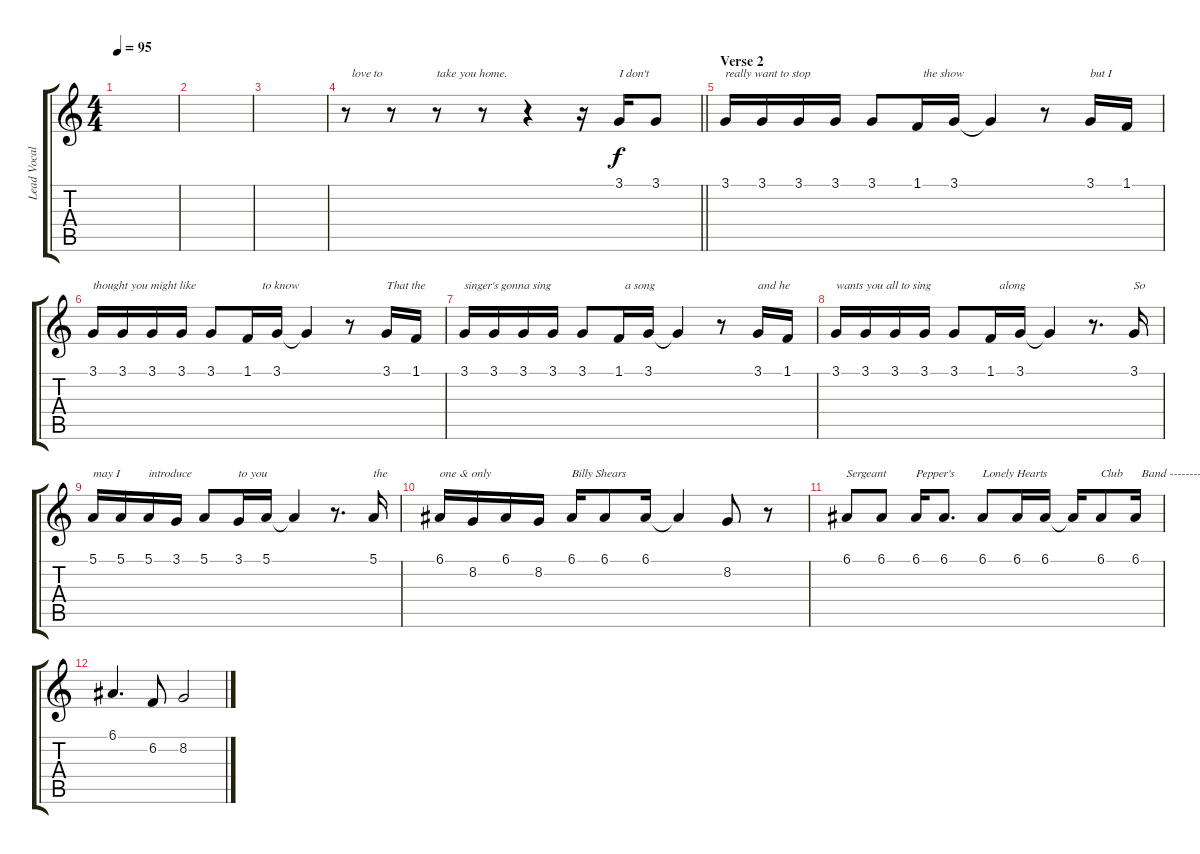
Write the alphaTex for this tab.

\track ("Lead Vocal (Paul McCartney)" "Lead Vocal") {instrument altosax}
\staff {score tabs}
\tuning (E4 B3 G3 D3 A2 E2) {hide}
\ts (4 4)
\tempo 95
\clef g2
\ks c
|
|
|
\barLineRight lightlight
r.8{txt "  love to"} r.8 r.8{txt "take you home."} r.8 r.4 r.16 3.1.16{txt "I don't"} 3.1.8 |
\section ("" "Verse 2")
3.1.16{txt "really want to stop"} 3.1.16 3.1.16 3.1.16 3.1.8 1.1.16{txt "  the show"} 3.1.16 3.1{t}.4 r.8 3.1.16{txt "but I"} 1.1.16 |
3.1.16{txt "thought you might like"} 3.1.16 3.1.16 3.1.16 3.1.8{txt " "} 1.1.16{txt "     to know"} 3.1.16 3.1{t}.4 r.8{txt " "} 3.1.16{txt "That the"} 1.1.16 |
3.1.16{txt "singer's gonna sing"} 3.1.16 3.1.16 3.1.16 3.1.8 1.1.16{txt "  a song"} 3.1.16{txt " "} 3.1{t}.4 r.8 3.1.16{txt "and he"} 1.1.16 |
3.1.16{txt "wants you all to sing"} 3.1.16 3.1.16 3.1.16 3.1.8 1.1.16{txt "   along"} 3.1.16 3.1{t}.4 r.8{d} 3.1.16{txt "So"} |
5.1.16{txt "may I"} 5.1.16 5.1.16{txt "introduce"} 3.1.16 5.1.8 3.1.16{txt "to you"} 5.1.16 5.1{t}.4 r.8{d} 5.1.16{txt "the"} |
6.1.16{txt "one & only"} 8.2.16 6.1.16 8.2.16 6.1.16{txt "Billy Shears"} 6.1.8 6.1.16 6.1{t}.4 8.2.8 r.8 |
6.1.8{txt "Sergeant"} 6.1.8 6.1.16{txt "Pepper's"} 6.1.8{d} 6.1.8{txt "Lonely Hearts"} 6.1.16 6.1.16 6.1{t}.16 6.1.8{txt "Club"} 6.1.16{txt "  Band -----------------------"} |
6.1.4{d} 6.2.8 8.2.2
